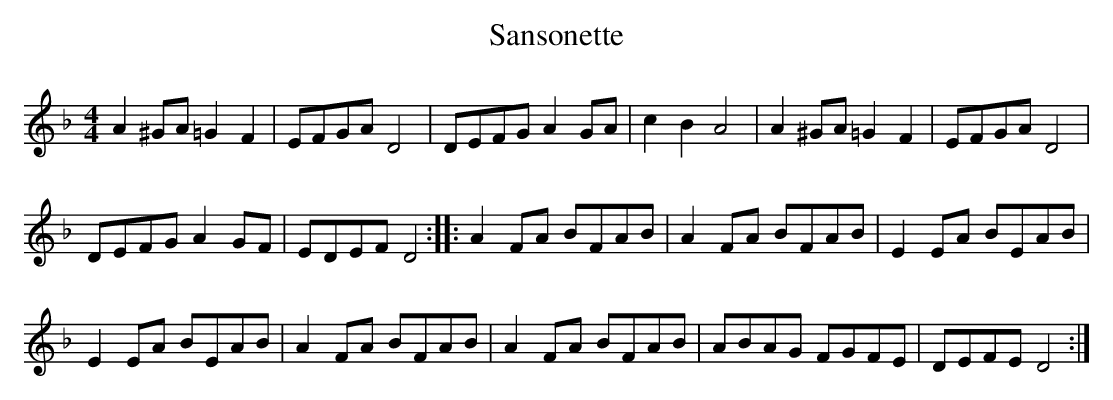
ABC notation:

X:1
T:Sansonette
L:1/8
M:4/4
K:D minor
A2^GA=G2F2 | EFGA D4 | DEFG A2GA | c2B2 A4 | A2^GA=G2F2 | EFGA D4 |
DEFG A2GF | EDEF D4 :: A2FA BFAB | A2FA BFAB | E2EA BEAB |
E2EA BEAB | A2FA BFAB | A2FA BFAB | ABAG FGFE | DEFE D4 :|
